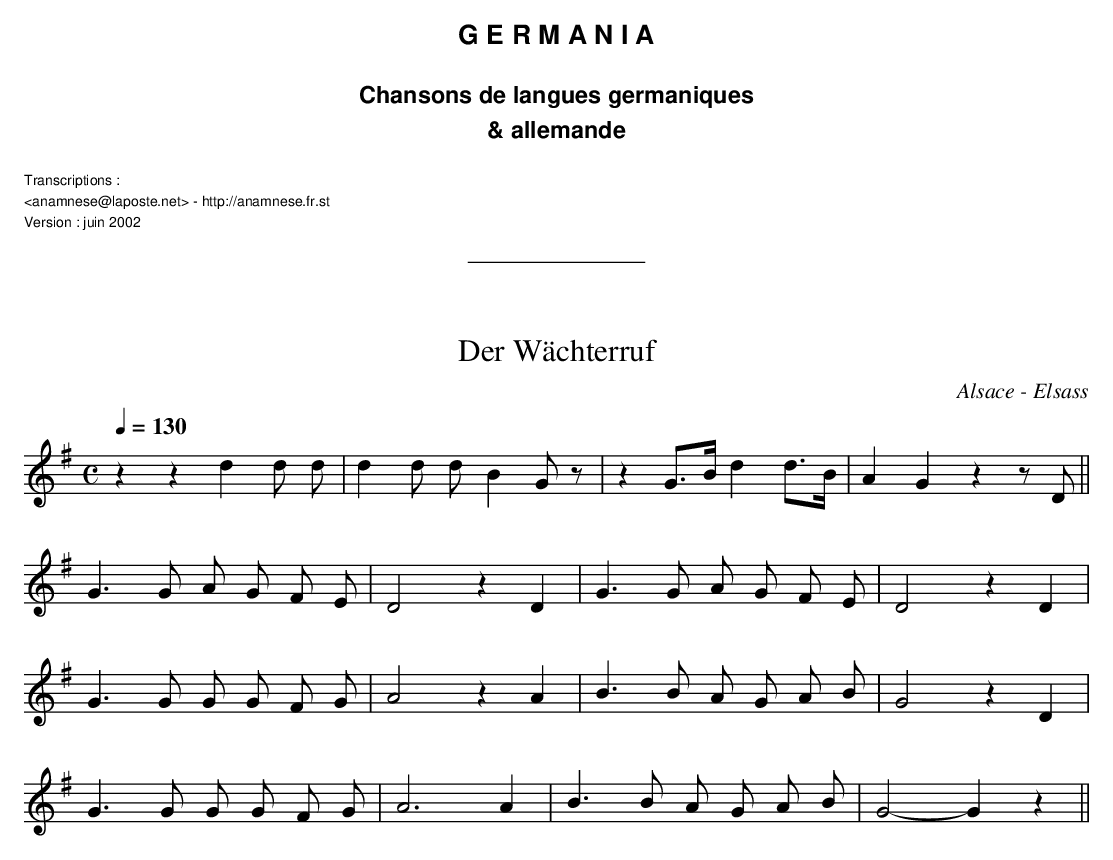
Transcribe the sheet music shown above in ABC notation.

X:1
T:Der Wächterruf
O:Alsace - Elsass
M:C
L:1/8
Q:1/4=130
K:G
z2 z2 d2 d d | d2 d d B2 G z | z2 G>B d2 d>B | A2 G2 z2 z D ||
G3 G A G F E | D4 z2 D2 | G3 G A G F E | D4 z2 D2 |
G3 G G G F G | A4 z2 A2 | B3 B A G A B | G4 z2 D2 |
G3 G G G F G | A6 A2 | B3 B A G A B | G4-G2 z2 ||
